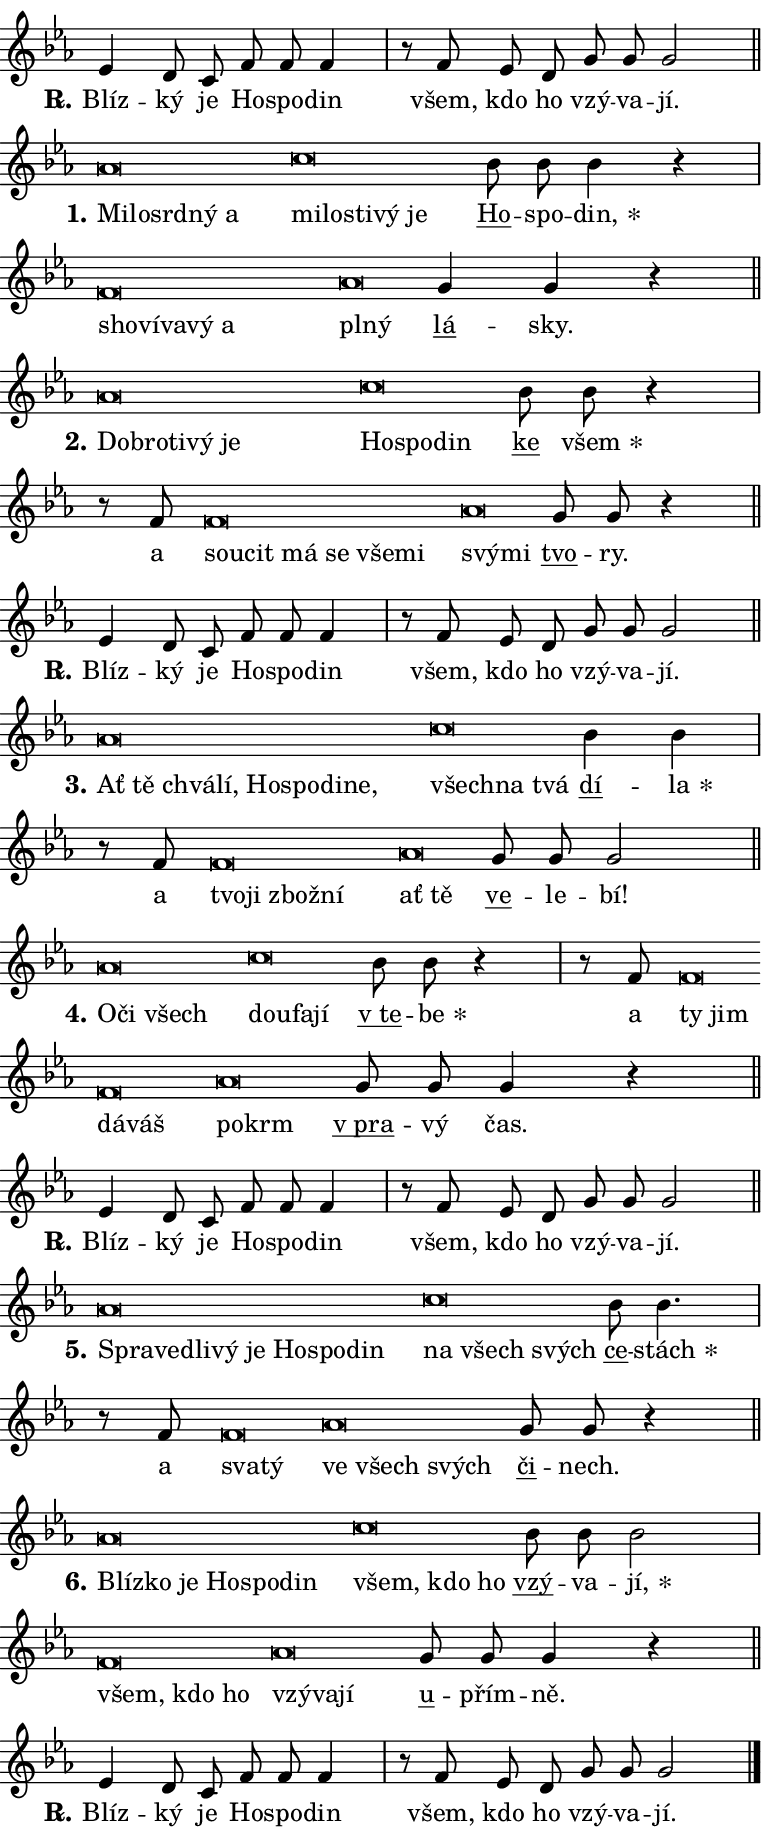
\version "2.24.0"
\header { tagline = "" }
\paper {
  indent = 0\cm
  top-margin = 0\cm
  right-margin = 0.13\cm % to fit lyric hyphens
  bottom-margin = 0\cm
  left-margin = 0\cm
  paper-width = 13\cm
  page-breaking = #ly:one-page-breaking
  system-system-spacing.basic-distance = #11
  score-system-spacing.basic-distance = #11
  ragged-last = ##f
}


%% Author: Thomas Morley
%% https://lists.gnu.org/archive/html/lilypond-user/2020-05/msg00002.html
#(define (line-position grob)
"Returns position of @var[grob} in current system:
   @code{'start}, if at first time-step
   @code{'end}, if at last time-step
   @code{'middle} otherwise
"
  (let* ((col (ly:item-get-column grob))
         (ln (ly:grob-object col 'left-neighbor))
         (rn (ly:grob-object col 'right-neighbor))
         (col-to-check-left (if (ly:grob? ln) ln col))
         (col-to-check-right (if (ly:grob? rn) rn col))
         (break-dir-left
           (and
             (ly:grob-property col-to-check-left 'non-musical #f)
             (ly:item-break-dir col-to-check-left)))
         (break-dir-right
           (and
             (ly:grob-property col-to-check-right 'non-musical #f)
             (ly:item-break-dir col-to-check-right))))
        (cond ((eqv? 1 break-dir-left) 'start)
              ((eqv? -1 break-dir-right) 'end)
              (else 'middle))))

#(define (tranparent-at-line-position vctor)
  (lambda (grob)
  "Relying on @code{line-position} select the relevant enry from @var{vctor}.
Used to determine transparency,"
    (case (line-position grob)
      ((end) (not (vector-ref vctor 0)))
      ((middle) (not (vector-ref vctor 1)))
      ((start) (not (vector-ref vctor 2))))))

noteHeadBreakVisibility =
#(define-music-function (break-visibility)(vector?)
"Makes @code{NoteHead}s transparent relying on @var{break-visibility}"
#{
  \override NoteHead.transparent =
    #(tranparent-at-line-position break-visibility)
#})

#(define delete-ledgers-for-transparent-note-heads
  (lambda (grob)
    "Reads whether a @code{NoteHead} is transparent.
If so this @code{NoteHead} is removed from @code{'note-heads} from
@var{grob}, which is supposed to be @code{LedgerLineSpanner}.
As a result ledgers are not printed for this @code{NoteHead}"
    (let* ((nhds-array (ly:grob-object grob 'note-heads))
           (nhds-list
             (if (ly:grob-array? nhds-array)
                 (ly:grob-array->list nhds-array)
                 '()))
           ;; Relies on the transparent-property being done before
           ;; Staff.LedgerLineSpanner.after-line-breaking is executed.
           ;; This is fragile ...
           (to-keep
             (remove
               (lambda (nhd)
                 (ly:grob-property nhd 'transparent #f))
               nhds-list)))
      ;; TODO find a better method to iterate over grob-arrays, similiar
      ;; to filter/remove etc for lists
      ;; For now rebuilt from scratch
      (set! (ly:grob-object grob 'note-heads)  '())
      (for-each
        (lambda (nhd)
          (ly:pointer-group-interface::add-grob grob 'note-heads nhd))
        to-keep))))

squashNotes = {
  \override NoteHead.X-extent = #'(-0.2 . 0.2)
  \override NoteHead.Y-extent = #'(-0.75 . 0)
  \override NoteHead.stencil =
    #(lambda (grob)
       (let ((pos (ly:grob-property grob 'staff-position)))
         (begin
           (if (< pos -7) (display "ERROR: Lower brevis then expected\n") (display ""))
           (if (<= pos -6) ly:text-interface::print ly:note-head::print))))
}
unSquashNotes = {
  \revert NoteHead.X-extent
  \revert NoteHead.Y-extent
  \revert NoteHead.stencil
}

hideNotes = \noteHeadBreakVisibility #begin-of-line-visible
unHideNotes = \noteHeadBreakVisibility #all-visible

% work-around for resetting accidentals
% https://lilypond.org/doc/v2.23/Documentation/notation/displaying-rhythms#unmetered-music
cadenzaMeasure = {
  \cadenzaOff
  \partial 1024 s1024
  \cadenzaOn
}

#(define-markup-command (accent layout props text) (markup?)
  "Underline accented syllable"
  (interpret-markup layout props
    #{\markup \override #'(offset . 4.3) \underline { #text }#}))

responsum = \markup \concat {
  "R" \hspace #-1.05 \path #0.1 #'((moveto 0 0.07) (lineto 0.9 0.8)) \hspace #0.05 "."
}

spaceSize = #0.6828661417322834 % exact space size for TeX Gyre Schola

\layout {
  \context {
    \Staff
    \remove "Time_signature_engraver"
    \override LedgerLineSpanner.after-line-breaking = #delete-ledgers-for-transparent-note-heads
  }
  \context {
    \Lyrics {
      \override LyricSpace.minimum-distance = \spaceSize
      \override LyricText.font-name = #"TeX Gyre Schola"
      \override LyricText.font-size = 1
      \override StanzaNumber.font-name = #"TeX Gyre Schola Bold"
      \override StanzaNumber.font-size = 1
    }
  }
  \context {
    \Score 
    \override NoteHead.text =
      #(lambda (grob) 
        (let ((pos (ly:grob-property grob 'staff-position)))
          #{\markup {
            \combine
              \halign #-0.55 \raise #(if (= pos -6) 0 0.5) \override #'(thickness . 2) \draw-line #'(3.2 . 0)
              \musicglyph "noteheads.sM1"
          }#}))
  }
}

% magnetic-lyrics.ily
%
%   written by
%     Jean Abou Samra <jean@abou-samra.fr>
%     Werner Lemberg <wl@gnu.org>
%
%   adapted by
%     Jiri Hon <jiri.hon@gmail.com>
%
% Version 2022-Apr-15

% https://www.mail-archive.com/lilypond-user@gnu.org/msg149350.html

#(define (Left_hyphen_pointer_engraver context)
   "Collect syllable-hyphen-syllable occurrences in lyrics and store
them in properties.  This engraver only looks to the left.  For
example, if the lyrics input is @code{foo -- bar}, it does the
following.

@itemize @bullet
@item
Set the @code{text} property of the @code{LyricHyphen} grob between
@q{foo} and @q{bar} to @code{foo}.

@item
Set the @code{left-hyphen} property of the @code{LyricText} grob with
text @q{foo} to the @code{LyricHyphen} grob between @q{foo} and
@q{bar}.
@end itemize

Use this auxiliary engraver in combination with the
@code{lyric-@/text::@/apply-@/magnetic-@/offset!} hook."
   (let ((hyphen #f)
         (text #f))
     (make-engraver
      (acknowledgers
       ((lyric-syllable-interface engraver grob source-engraver)
        (set! text grob)))
      (end-acknowledgers
       ((lyric-hyphen-interface engraver grob source-engraver)
        ;(when (not (grob::has-interface grob 'lyric-space-interface))
          (set! hyphen grob)));)
      ((stop-translation-timestep engraver)
       (when (and text hyphen)
         (ly:grob-set-object! text 'left-hyphen hyphen))
       (set! text #f)
       (set! hyphen #f)))))

#(define (lyric-text::apply-magnetic-offset! grob)
   "If the space between two syllables is less than the value in
property @code{LyricText@/.details@/.squash-threshold}, move the right
syllable to the left so that it gets concatenated with the left
syllable.

Use this function as a hook for
@code{LyricText@/.after-@/line-@/breaking} if the
@code{Left_@/hyphen_@/pointer_@/engraver} is active."
   (let ((hyphen (ly:grob-object grob 'left-hyphen #f)))
     (when hyphen
       (let ((left-text (ly:spanner-bound hyphen LEFT)))
         (when (grob::has-interface left-text 'lyric-syllable-interface)
           (let* ((common (ly:grob-common-refpoint grob left-text X))
                  (this-x-ext (ly:grob-extent grob common X))
                  (left-x-ext
                   (begin
                     ;; Trigger magnetism for left-text.
                     (ly:grob-property left-text 'after-line-breaking)
                     (ly:grob-extent left-text common X)))
                  ;; `delta` is the gap width between two syllables.
                  (delta (- (interval-start this-x-ext)
                            (interval-end left-x-ext)))
                  (details (ly:grob-property grob 'details))
                  (threshold (assoc-get 'squash-threshold details 0.2)))
             (when (< delta threshold)
               (let* (;; We have to manipulate the input text so that
                      ;; ligatures crossing syllable boundaries are not
                      ;; disabled.  For languages based on the Latin
                      ;; script this is essentially a beautification.
                      ;; However, for non-Western scripts it can be a
                      ;; necessity.
                      (lt (ly:grob-property left-text 'text))
                      (rt (ly:grob-property grob 'text))
                      (is-space (grob::has-interface hyphen 'lyric-space-interface))
                      (space (if is-space " " ""))
                      (extra-delta (if is-space spaceSize 0))
                      ;; Append new syllable.
                      (ltrt-space (if (and (string? lt) (string? rt))
                                (string-append lt space rt)
                                (make-concat-markup (list lt space rt))))
                      ;; Right-align `ltrt` to the right side.
                      (ltrt-space-markup (grob-interpret-markup
                               grob
                               (make-translate-markup
                                (cons (interval-length this-x-ext) 0)
                                (make-right-align-markup ltrt-space)))))
                 (begin
                   ;; Don't print `left-text`.
                   (ly:grob-set-property! left-text 'stencil #f)
                   ;; Set text and stencil (which holds all collected
                   ;; syllables so far) and shift it to the left.
                   (ly:grob-set-property! grob 'text ltrt-space)
                   (ly:grob-set-property! grob 'stencil ltrt-space-markup)
                   (ly:grob-translate-axis! grob (- (- delta extra-delta)) X))))))))))


#(define (lyric-hyphen::displace-bounds-first grob)
   ;; Make very sure this callback isn't triggered too early.
   (let ((left (ly:spanner-bound grob LEFT))
         (right (ly:spanner-bound grob RIGHT)))
     (ly:grob-property left 'after-line-breaking)
     (ly:grob-property right 'after-line-breaking)
     (ly:lyric-hyphen::print grob)))

squashThreshold = #0.4

\layout {
  \context {
    \Lyrics
    \consists #Left_hyphen_pointer_engraver
    \override LyricText.after-line-breaking =
      #lyric-text::apply-magnetic-offset!
    \override LyricHyphen.stencil = #lyric-hyphen::displace-bounds-first
    \override LyricText.details.squash-threshold = \squashThreshold
    \override LyricHyphen.minimum-distance = 0
    \override LyricHyphen.minimum-length = \squashThreshold
  }
}

squashText = \override LyricText.details.squash-threshold = 9999
unSquashText = \override LyricText.details.squash-threshold = \squashThreshold

leftText = \override LyricText.self-alignment-X = #LEFT
unLeftText = \revert LyricText.self-alignment-X

starOffset = #(lambda (grob) 
                (let ((x_offset (ly:self-alignment-interface::aligned-on-x-parent grob)))
                  (if (= x_offset 0) 0 (+ x_offset 1.2))))

star = #(define-music-function (syllable)(string?)
"Append star separator at the end of a syllable"
#{
  \once \override LyricText.X-offset = #starOffset
  \lyricmode { \markup {
    #syllable
    \override #'((font-name . "TeX Gyre Schola Bold")) \hspace #0.2 \lower #0.65 \larger "*"
  } }
#})

starAccent = #(define-music-function (syllable)(string?)
"Append star separator at the end of a syllable and make accent"
#{
  \once \override LyricText.X-offset = #starOffset
  \lyricmode { \markup {
    \accent #syllable
    \override #'((font-name . "TeX Gyre Schola Bold")) \hspace #0.2 \lower #0.65 \larger "*"
  } }
#})

breath = #(define-music-function (syllable)(string?)
"Append breathing indicator at the end of a syllable"
#{
  \lyricmode { \markup { #syllable "+" } }
#})

optionalBreath = #(define-music-function (syllable)(string?)
"Append optional breathing indicator at the end of a syllable"
#{
  \lyricmode { \markup { #syllable "(+)" } }
#})


\score {
    <<
        \new Voice = "melody" { \cadenzaOn \key es \major \relative { es'4 d8 c f f f4 \cadenzaMeasure \bar "|" r8 f es d \bar "" g g g2 \cadenzaMeasure \bar "||" \break } }
        \new Lyrics \lyricsto "melody" { \lyricmode { \set stanza = \responsum
Blíz -- ký je Ho -- spo -- din všem, kdo ho vzý -- va -- jí. } }
    >>
    \layout {}
}

\score {
    <<
        \new Voice = "melody" { \cadenzaOn \key es \major \relative { \squashNotes as'\breve*1/16 \hideNotes \breve*1/16 \bar "" \breve*1/16 \bar "" \breve*1/16 \breve*1/16 \bar "" \unHideNotes \unSquashNotes \squashNotes c\breve*1/16 \hideNotes \breve*1/16 \bar "" \breve*1/16 \bar "" \breve*1/16 \breve*1/16 \bar "" \unHideNotes \unSquashNotes \bar "" bes8 bes bes4 r \cadenzaMeasure \bar "|" \squashNotes f\breve*1/16 \hideNotes \breve*1/16 \bar "" \breve*1/16 \bar "" \breve*1/16 \breve*1/16 \bar "" \unHideNotes \unSquashNotes \squashNotes as\breve*1/16 \hideNotes \breve*1/16 \bar "" \unHideNotes \unSquashNotes \bar "" g4 g r \cadenzaMeasure \bar "||" \break } }
        \new Lyrics \lyricsto "melody" { \lyricmode { \set stanza = "1."
\leftText Mi -- \squashText lo -- srd -- ný a \unSquashText mi -- \squashText lo -- sti -- vý je \unLeftText \unSquashText \markup \accent Ho -- spo -- \star din, \leftText sho -- \squashText ví -- va -- vý a \unSquashText pl -- \squashText ný \unLeftText \unSquashText \markup \accent lá -- sky. } }
    >>
    \layout {}
}

\score {
    <<
        \new Voice = "melody" { \cadenzaOn \key es \major \relative { \squashNotes as'\breve*1/16 \hideNotes \breve*1/16 \bar "" \breve*1/16 \bar "" \breve*1/16 \breve*1/16 \bar "" \unHideNotes \unSquashNotes \squashNotes c\breve*1/16 \hideNotes \breve*1/16 \breve*1/16 \bar "" \unHideNotes \unSquashNotes \bar "" bes8 bes r4 \cadenzaMeasure \bar "|" r8 f8 \squashNotes f\breve*1/16 \hideNotes \breve*1/16 \bar "" \breve*1/16 \bar "" \breve*1/16 \bar "" \breve*1/16 \breve*1/16 \bar "" \unHideNotes \unSquashNotes \squashNotes as\breve*1/16 \hideNotes \breve*1/16 \bar "" \unHideNotes \unSquashNotes \bar "" g8 g r4 \cadenzaMeasure \bar "||" \break } }
        \new Lyrics \lyricsto "melody" { \lyricmode { \set stanza = "2."
\leftText Dob -- \squashText ro -- ti -- vý je \unSquashText Ho -- \squashText spo -- din \unLeftText \unSquashText \markup \accent ke \star všem a \leftText sou -- \squashText cit má se vše -- mi \unSquashText svý -- \squashText mi \unLeftText \unSquashText \markup \accent tvo -- ry. } }
    >>
    \layout {}
}

\score {
    <<
        \new Voice = "melody" { \cadenzaOn \key es \major \relative { es'4 d8 c f f f4 \cadenzaMeasure \bar "|" r8 f es d \bar "" g g g2 \cadenzaMeasure \bar "||" \break } }
        \new Lyrics \lyricsto "melody" { \lyricmode { \set stanza = \responsum
Blíz -- ký je Ho -- spo -- din všem, kdo ho vzý -- va -- jí. } }
    >>
    \layout {}
}

\score {
    <<
        \new Voice = "melody" { \cadenzaOn \key es \major \relative { \squashNotes as'\breve*1/16 \hideNotes \breve*1/16 \bar "" \breve*1/16 \bar "" \breve*1/16 \bar "" \breve*1/16 \bar "" \breve*1/16 \bar "" \breve*1/16 \breve*1/16 \bar "" \unHideNotes \unSquashNotes \squashNotes c\breve*1/16 \hideNotes \breve*1/16 \breve*1/16 \bar "" \unHideNotes \unSquashNotes \bar "" bes4 bes \cadenzaMeasure \bar "|" r8 f8 \squashNotes f\breve*1/16 \hideNotes \breve*1/16 \bar "" \breve*1/16 \breve*1/16 \bar "" \unHideNotes \unSquashNotes \squashNotes as\breve*1/16 \hideNotes \breve*1/16 \bar "" \unHideNotes \unSquashNotes \bar "" g8 g g2 \cadenzaMeasure \bar "||" \break } }
        \new Lyrics \lyricsto "melody" { \lyricmode { \set stanza = "3."
\leftText Ať \squashText tě chvá -- lí, Ho -- spo -- di -- ne, \unSquashText všech -- \squashText na tvá \unLeftText \unSquashText \markup \accent dí -- \star la a \leftText tvo -- \squashText ji zbož -- ní \unSquashText ať \squashText tě \unLeftText \unSquashText \markup \accent ve -- le -- bí! } }
    >>
    \layout {}
}

\score {
    <<
        \new Voice = "melody" { \cadenzaOn \key es \major \relative { \squashNotes as'\breve*1/16 \hideNotes \breve*1/16 \breve*1/16 \bar "" \unHideNotes \unSquashNotes \squashNotes c\breve*1/16 \hideNotes \breve*1/16 \breve*1/16 \bar "" \unHideNotes \unSquashNotes \bar "" bes8 bes r4 \cadenzaMeasure \bar "|" r8 f8 \squashNotes f\breve*1/16 \hideNotes \breve*1/16 \bar "" \breve*1/16 \breve*1/16 \bar "" \unHideNotes \unSquashNotes \squashNotes as\breve*1/16 \hideNotes \breve*1/16 \bar "" \unHideNotes \unSquashNotes \bar "" g8 g g4 r \cadenzaMeasure \bar "||" \break } }
        \new Lyrics \lyricsto "melody" { \lyricmode { \set stanza = "4."
\leftText O -- \squashText či všech \unSquashText dou -- \squashText fa -- jí \unLeftText \unSquashText \markup \accent "v te" -- \star be a \leftText ty \squashText jim dá -- váš \unSquashText po -- \squashText krm \unLeftText \unSquashText \markup \accent "v pra" -- vý čas. } }
    >>
    \layout {}
}

\score {
    <<
        \new Voice = "melody" { \cadenzaOn \key es \major \relative { es'4 d8 c f f f4 \cadenzaMeasure \bar "|" r8 f es d \bar "" g g g2 \cadenzaMeasure \bar "||" \break } }
        \new Lyrics \lyricsto "melody" { \lyricmode { \set stanza = \responsum
Blíz -- ký je Ho -- spo -- din všem, kdo ho vzý -- va -- jí. } }
    >>
    \layout {}
}

\score {
    <<
        \new Voice = "melody" { \cadenzaOn \key es \major \relative { \squashNotes as'\breve*1/16 \hideNotes \breve*1/16 \bar "" \breve*1/16 \bar "" \breve*1/16 \bar "" \breve*1/16 \bar "" \breve*1/16 \bar "" \breve*1/16 \breve*1/16 \bar "" \unHideNotes \unSquashNotes \squashNotes c\breve*1/16 \hideNotes \breve*1/16 \breve*1/16 \bar "" \unHideNotes \unSquashNotes \bar "" bes8 bes4. \cadenzaMeasure \bar "|" r8 f8 \squashNotes f\breve*1/16 \hideNotes \breve*1/16 \bar "" \unHideNotes \unSquashNotes \squashNotes as\breve*1/16 \hideNotes \breve*1/16 \breve*1/16 \bar "" \unHideNotes \unSquashNotes \bar "" g8 g r4 \cadenzaMeasure \bar "||" \break } }
        \new Lyrics \lyricsto "melody" { \lyricmode { \set stanza = "5."
\leftText Spra -- \squashText ve -- dli -- vý je Ho -- spo -- din \unSquashText na \squashText všech svých \unLeftText \unSquashText \markup \accent ce -- \star stách a \leftText sva -- \squashText tý \unSquashText ve \squashText všech svých \unLeftText \unSquashText \markup \accent či -- nech. } }
    >>
    \layout {}
}

\score {
    <<
        \new Voice = "melody" { \cadenzaOn \key es \major \relative { \squashNotes as'\breve*1/16 \hideNotes \breve*1/16 \bar "" \breve*1/16 \bar "" \breve*1/16 \bar "" \breve*1/16 \breve*1/16 \bar "" \unHideNotes \unSquashNotes \squashNotes c\breve*1/16 \hideNotes \breve*1/16 \breve*1/16 \bar "" \unHideNotes \unSquashNotes \bar "" bes8 bes bes2 \cadenzaMeasure \bar "|" \squashNotes f\breve*1/16 \hideNotes \breve*1/16 \breve*1/16 \bar "" \unHideNotes \unSquashNotes \squashNotes as\breve*1/16 \hideNotes \breve*1/16 \breve*1/16 \bar "" \unHideNotes \unSquashNotes \bar "" g8 g g4 r \cadenzaMeasure \bar "||" \break } }
        \new Lyrics \lyricsto "melody" { \lyricmode { \set stanza = "6."
\leftText Blíz -- \squashText ko je Ho -- spo -- din \unSquashText všem, \squashText kdo ho \unLeftText \unSquashText \markup \accent vzý -- va -- \star jí, \leftText všem, \squashText kdo ho \unSquashText vzý -- \squashText va -- jí \unLeftText \unSquashText \markup \accent u -- přím -- ně. } }
    >>
    \layout {}
}

\score {
    <<
        \new Voice = "melody" { \cadenzaOn \key es \major \relative { es'4 d8 c f f f4 \cadenzaMeasure \bar "|" r8 f es d \bar "" g g g2 \cadenzaMeasure \bar "||" \break } \bar "|." }
        \new Lyrics \lyricsto "melody" { \lyricmode { \set stanza = \responsum
Blíz -- ký je Ho -- spo -- din všem, kdo ho vzý -- va -- jí. } }
    >>
    \layout {}
}
